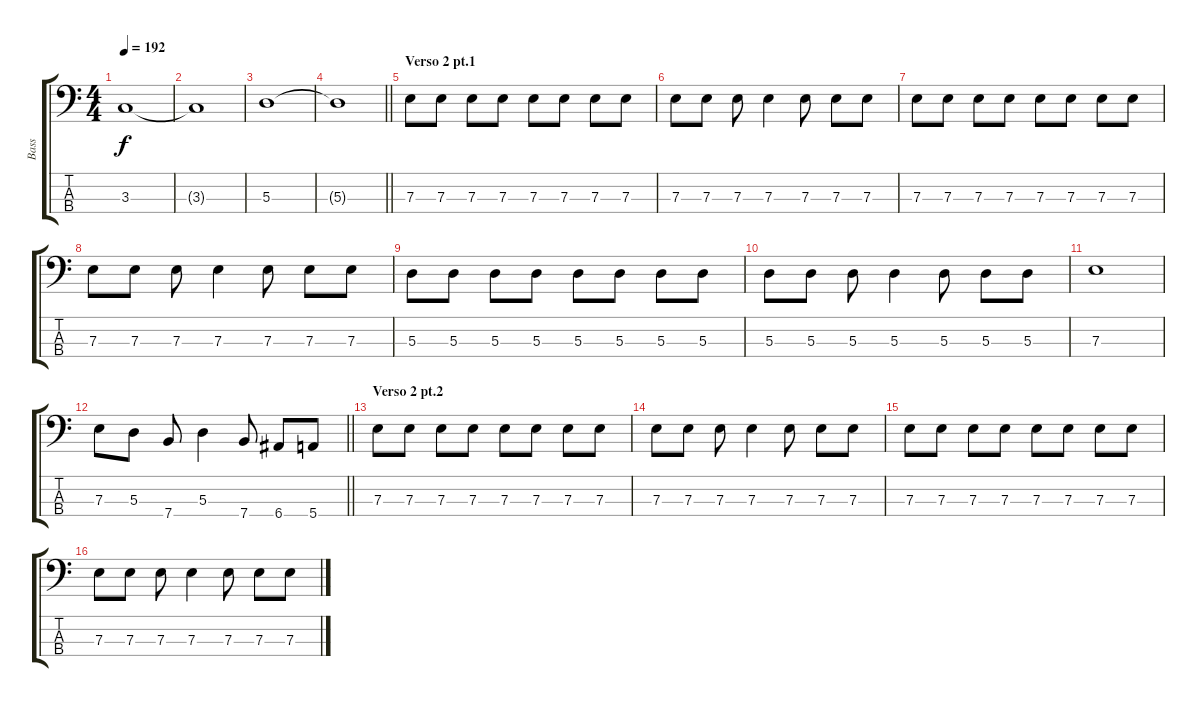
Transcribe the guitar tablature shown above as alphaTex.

\track ("Bass" "Bass") {instrument slapbass2}
\staff {score tabs}
\tuning (G2 D2 A1 E1) {hide}
\ts (4 4)
\tempo 192
\clef f4
\ks c
3.3.1{dy f} |
3.3{t}.1 |
5.3.1 |
\barLineRight lightlight
5.3{t}.1 |
\section ("" "Verso 2 pt.1")
7.3.8 7.3.8 7.3.8 7.3.8 7.3.8 7.3.8 7.3.8 7.3.8 |
7.3.8 7.3.8 7.3.8 7.3.4 7.3.8 7.3.8 7.3.8 |
7.3.8 7.3.8 7.3.8 7.3.8 7.3.8 7.3.8 7.3.8 7.3.8 |
7.3.8 7.3.8 7.3.8 7.3.4 7.3.8 7.3.8 7.3.8 |
5.3.8 5.3.8 5.3.8 5.3.8 5.3.8 5.3.8 5.3.8 5.3.8 |
5.3.8 5.3.8 5.3.8 5.3.4 5.3.8 5.3.8 5.3.8 |
7.3.1 |
\barLineRight lightlight
7.3.8 5.3.8 7.4.8 5.3.4 7.4.8 6.4.8 5.4.8 |
\section ("" "Verso 2 pt.2")
7.3.8 7.3.8 7.3.8 7.3.8 7.3.8 7.3.8 7.3.8 7.3.8 |
7.3.8 7.3.8 7.3.8 7.3.4 7.3.8 7.3.8 7.3.8 |
7.3.8 7.3.8 7.3.8 7.3.8 7.3.8 7.3.8 7.3.8 7.3.8 |
7.3.8 7.3.8 7.3.8 7.3.4 7.3.8 7.3.8 7.3.8
